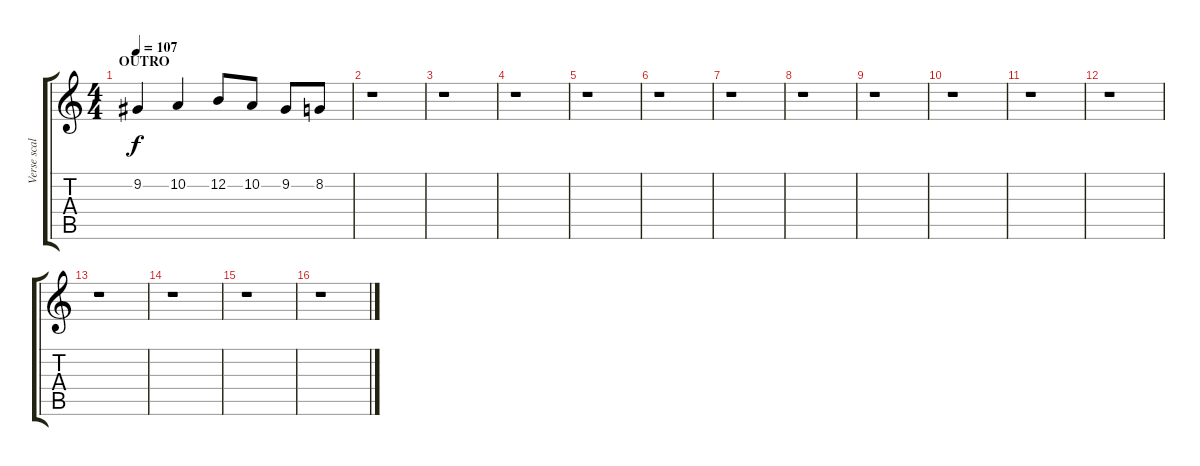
\track ("Verse scale " "Verse scal") {instrument fx4atmosphere}
\staff {score tabs}
\tuning (E4 B3 G3 D3 A2 E2) {hide}
\ts (4 4)
\section ("" "OUTRO")
\tempo 107
\clef g2
\ks c
9.2.4{dy f} 10.2.4 12.2.8 10.2.8 9.2.8 8.2.8 |
r.1 |
r.1 |
r.1 |
r.1 |
r.1 |
r.1 |
r.1 |
r.1 |
r.1 |
r.1 |
r.1 |
r.1 |
r.1 |
r.1 |
r.1
